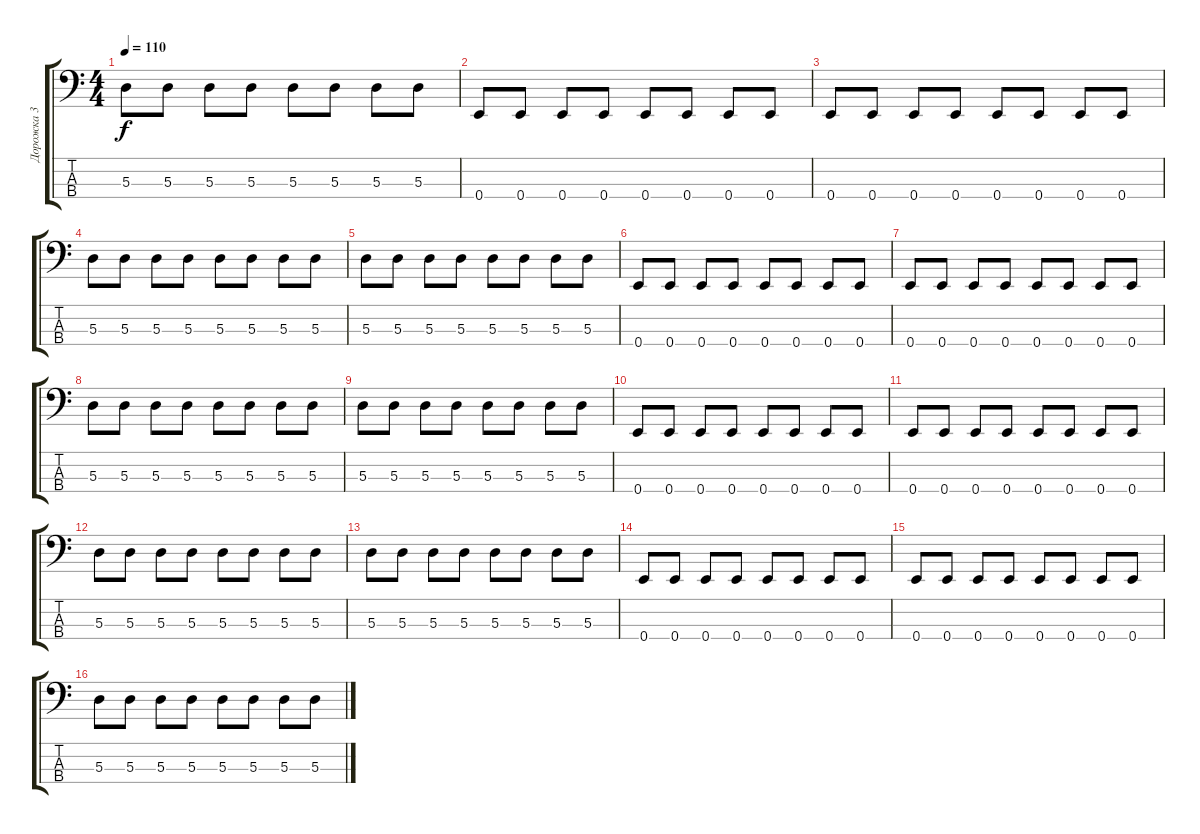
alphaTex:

\track ("Дорожка 3" "Дорожка 3") {instrument electricbasspick}
\staff {score tabs}
\tuning (G2 D2 A1 E1) {hide}
\ts (4 4)
\tempo 110
\clef f4
\ks c
5.3.8{dy f} 5.3.8 5.3.8 5.3.8 5.3.8 5.3.8 5.3.8 5.3.8 |
0.4.8 0.4.8 0.4.8 0.4.8 0.4.8 0.4.8 0.4.8 0.4.8 |
0.4.8 0.4.8 0.4.8 0.4.8 0.4.8 0.4.8 0.4.8 0.4.8 |
5.3.8 5.3.8 5.3.8 5.3.8 5.3.8 5.3.8 5.3.8 5.3.8 |
5.3.8 5.3.8 5.3.8 5.3.8 5.3.8 5.3.8 5.3.8 5.3.8 |
0.4.8 0.4.8 0.4.8 0.4.8 0.4.8 0.4.8 0.4.8 0.4.8 |
0.4.8 0.4.8 0.4.8 0.4.8 0.4.8 0.4.8 0.4.8 0.4.8 |
5.3.8 5.3.8 5.3.8 5.3.8 5.3.8 5.3.8 5.3.8 5.3.8 |
5.3.8 5.3.8 5.3.8 5.3.8 5.3.8 5.3.8 5.3.8 5.3.8 |
0.4.8 0.4.8 0.4.8 0.4.8 0.4.8 0.4.8 0.4.8 0.4.8 |
0.4.8 0.4.8 0.4.8 0.4.8 0.4.8 0.4.8 0.4.8 0.4.8 |
5.3.8 5.3.8 5.3.8 5.3.8 5.3.8 5.3.8 5.3.8 5.3.8 |
5.3.8 5.3.8 5.3.8 5.3.8 5.3.8 5.3.8 5.3.8 5.3.8 |
0.4.8 0.4.8 0.4.8 0.4.8 0.4.8 0.4.8 0.4.8 0.4.8 |
0.4.8 0.4.8 0.4.8 0.4.8 0.4.8 0.4.8 0.4.8 0.4.8 |
5.3.8 5.3.8 5.3.8 5.3.8 5.3.8 5.3.8 5.3.8 5.3.8
